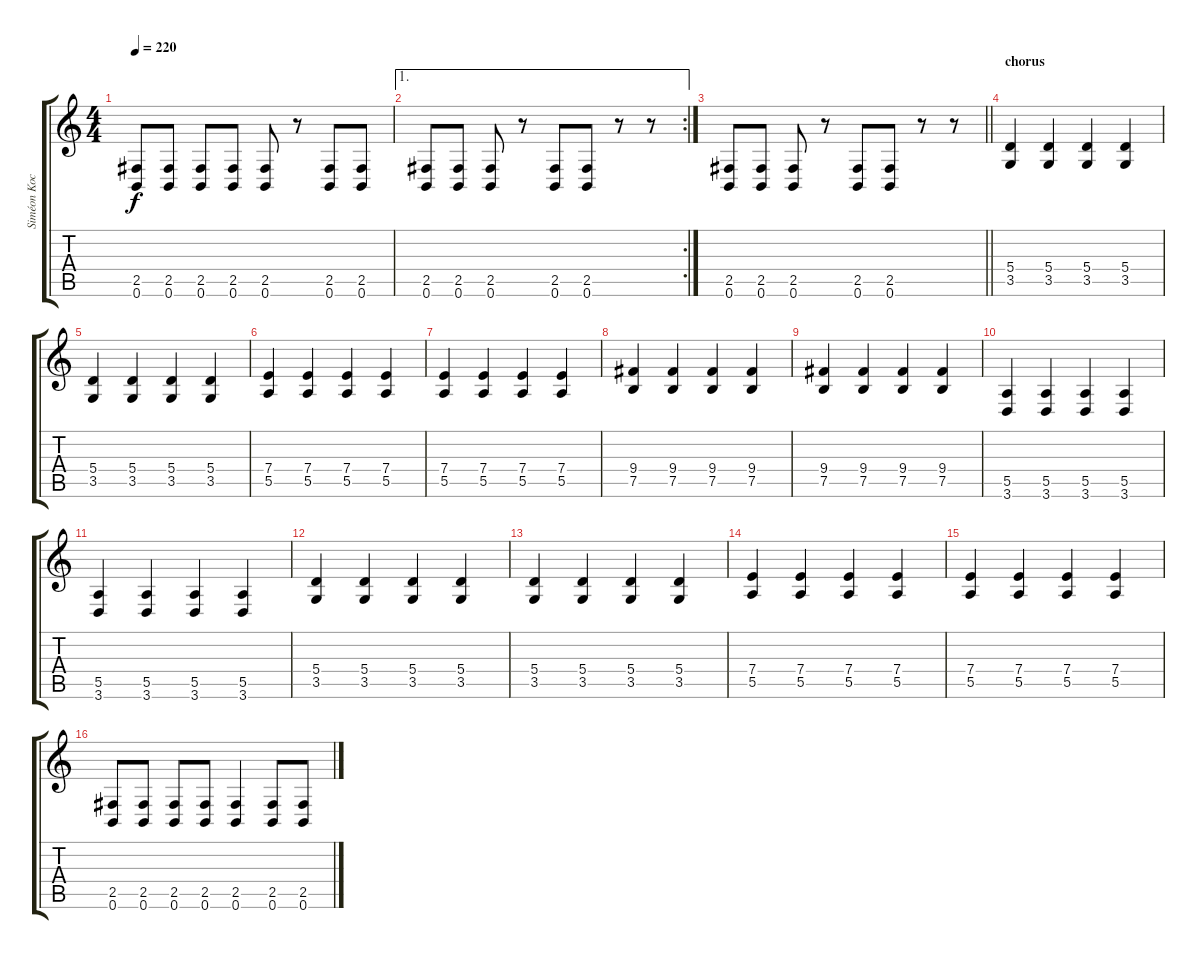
\track ("Siméon Koch" "Siméon Koc") {instrument distortionguitar}
\staff {score tabs}
\tuning (B3 Gb3 D3 A2 E2 B1) {hide}
\ts (4 4)
\tempo 220
\clef g2
\ks c
(2.5 0.6).8{dy f} (2.5 0.6).8 (2.5 0.6).8 (2.5 0.6).8 (2.5 0.6).8 r.8 (2.5 0.6).8 (2.5 0.6).8 |
\ae 1
\rc 2
(2.5 0.6).8 (2.5 0.6).8 (2.5 0.6).8 r.8 (2.5 0.6).8 (2.5 0.6).8 r.8 r.8 |
\barLineRight lightlight
(2.5 0.6).8 (2.5 0.6).8 (2.5 0.6).8 r.8 (2.5 0.6).8 (2.5 0.6).8 r.8 r.8 |
\section ("" "chorus")
(5.4 3.5).4 (5.4 3.5).4 (5.4 3.5).4 (5.4 3.5).4 |
(5.4 3.5).4 (5.4 3.5).4 (5.4 3.5).4 (5.4 3.5).4 |
(7.4 5.5).4 (7.4 5.5).4 (7.4 5.5).4 (7.4 5.5).4 |
(7.4 5.5).4 (7.4 5.5).4 (7.4 5.5).4 (7.4 5.5).4 |
(9.4 7.5).4 (9.4 7.5).4 (9.4 7.5).4 (9.4 7.5).4 |
(9.4 7.5).4 (9.4 7.5).4 (9.4 7.5).4 (9.4 7.5).4 |
(5.5 3.6).4 (5.5 3.6).4 (5.5 3.6).4 (5.5 3.6).4 |
(5.5 3.6).4 (5.5 3.6).4 (5.5 3.6).4 (5.5 3.6).4 |
(5.4 3.5).4 (5.4 3.5).4 (5.4 3.5).4 (5.4 3.5).4 |
(5.4 3.5).4 (5.4 3.5).4 (5.4 3.5).4 (5.4 3.5).4 |
(7.4 5.5).4 (7.4 5.5).4 (7.4 5.5).4 (7.4 5.5).4 |
(7.4 5.5).4 (7.4 5.5).4 (7.4 5.5).4 (7.4 5.5).4 |
(2.5 0.6).8 (2.5 0.6).8 (2.5 0.6).8 (2.5 0.6).8 (2.5 0.6).4 (2.5 0.6).8 (2.5 0.6).8
